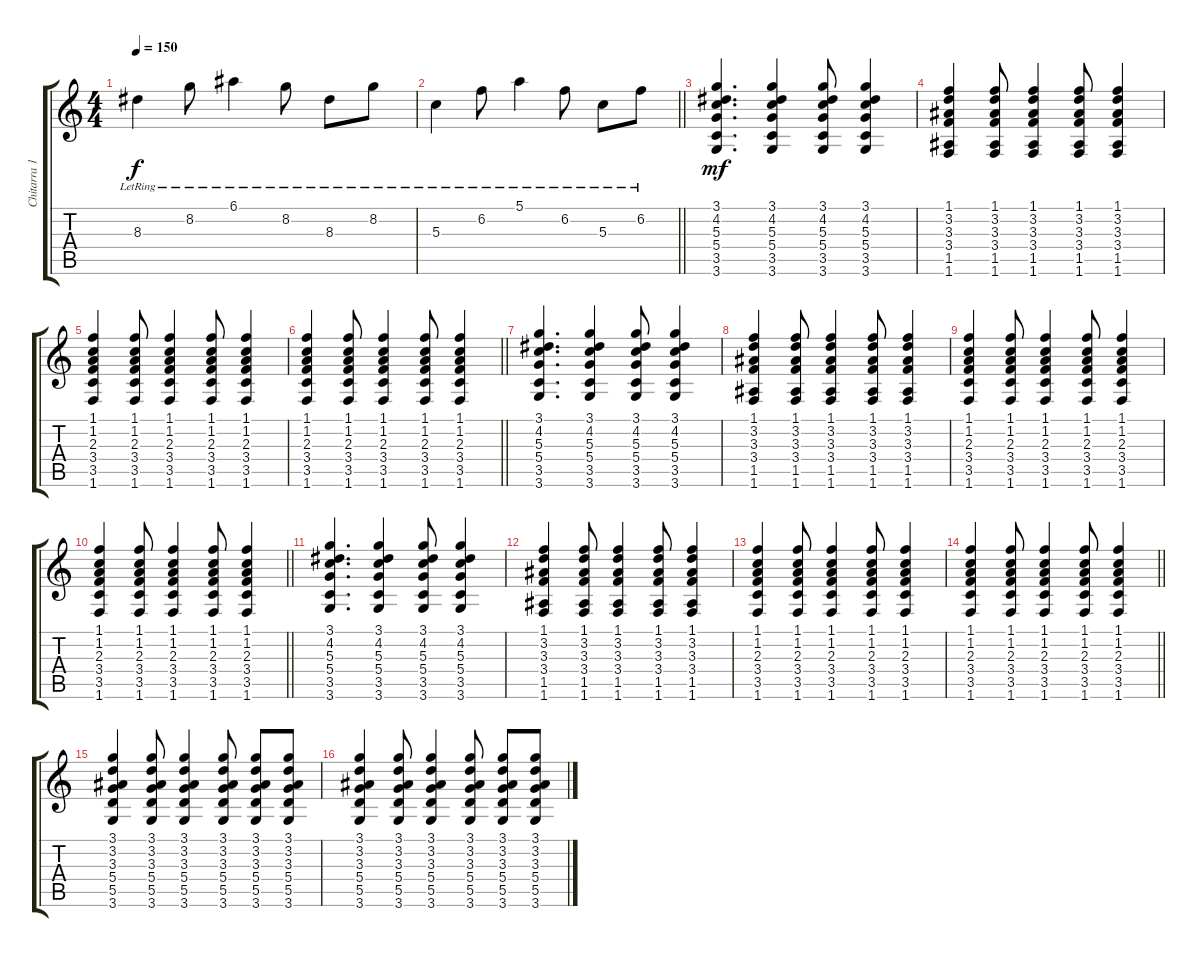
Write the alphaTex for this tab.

\track ("Chitarra 1" "Chitarra 1") {instrument acousticguitarsteel}
\staff {score tabs}
\tuning (E4 B3 G3 D3 A2 E2) {hide}
\ts (4 4)
\tempo 150
\clef g2
\ks c
8.3{lr}.4{dy f} 8.2{lr}.8 6.1{lr}.4 8.2{lr}.8 8.3{lr}.8 8.2{lr}.8 |
\barLineRight lightlight
5.3{lr}.4 6.2{lr}.8 5.1{lr}.4 6.2{lr}.8 5.3{lr}.8 6.2{lr}.8 |
(3.1 4.2 5.3 5.4 3.5 3.6).4{d dy mf} (3.1 4.2 5.3 5.4 3.5 3.6).4 (3.1 4.2 5.3 5.4 3.5 3.6).8 (3.1 4.2 5.3 5.4 3.5 3.6).4 |
(1.1 3.2 3.3 3.4 1.5 1.6).4 (1.1 3.2 3.3 3.4 1.5 1.6).8 (1.1 3.2 3.3 3.4 1.5 1.6).4 (1.1 3.2 3.3 3.4 1.5 1.6).8 (1.1 3.2 3.3 3.4 1.5 1.6).4 |
(1.1 1.2 2.3 3.4 3.5 1.6).4 (1.1 1.2 2.3 3.4 3.5 1.6).8 (1.1 1.2 2.3 3.4 3.5 1.6).4 (1.1 1.2 2.3 3.4 3.5 1.6).8 (1.1 1.2 2.3 3.4 3.5 1.6).4 |
\barLineRight lightlight
(1.1 1.2 2.3 3.4 3.5 1.6).4 (1.1 1.2 2.3 3.4 3.5 1.6).8 (1.1 1.2 2.3 3.4 3.5 1.6).4 (1.1 1.2 2.3 3.4 3.5 1.6).8 (1.1 1.2 2.3 3.4 3.5 1.6).4 |
(3.1 4.2 5.3 5.4 3.5 3.6).4{d} (3.1 4.2 5.3 5.4 3.5 3.6).4 (3.1 4.2 5.3 5.4 3.5 3.6).8 (3.1 4.2 5.3 5.4 3.5 3.6).4 |
(1.1 3.2 3.3 3.4 1.5 1.6).4 (1.1 3.2 3.3 3.4 1.5 1.6).8 (1.1 3.2 3.3 3.4 1.5 1.6).4 (1.1 3.2 3.3 3.4 1.5 1.6).8 (1.1 3.2 3.3 3.4 1.5 1.6).4 |
(1.1 1.2 2.3 3.4 3.5 1.6).4 (1.1 1.2 2.3 3.4 3.5 1.6).8 (1.1 1.2 2.3 3.4 3.5 1.6).4 (1.1 1.2 2.3 3.4 3.5 1.6).8 (1.1 1.2 2.3 3.4 3.5 1.6).4 |
\barLineRight lightlight
(1.1 1.2 2.3 3.4 3.5 1.6).4 (1.1 1.2 2.3 3.4 3.5 1.6).8 (1.1 1.2 2.3 3.4 3.5 1.6).4 (1.1 1.2 2.3 3.4 3.5 1.6).8 (1.1 1.2 2.3 3.4 3.5 1.6).4 |
(3.1 4.2 5.3 5.4 3.5 3.6).4{d} (3.1 4.2 5.3 5.4 3.5 3.6).4 (3.1 4.2 5.3 5.4 3.5 3.6).8 (3.1 4.2 5.3 5.4 3.5 3.6).4 |
(1.1 3.2 3.3 3.4 1.5 1.6).4 (1.1 3.2 3.3 3.4 1.5 1.6).8 (1.1 3.2 3.3 3.4 1.5 1.6).4 (1.1 3.2 3.3 3.4 1.5 1.6).8 (1.1 3.2 3.3 3.4 1.5 1.6).4 |
(1.1 1.2 2.3 3.4 3.5 1.6).4 (1.1 1.2 2.3 3.4 3.5 1.6).8 (1.1 1.2 2.3 3.4 3.5 1.6).4 (1.1 1.2 2.3 3.4 3.5 1.6).8 (1.1 1.2 2.3 3.4 3.5 1.6).4 |
\barLineRight lightlight
(1.1 1.2 2.3 3.4 3.5 1.6).4 (1.1 1.2 2.3 3.4 3.5 1.6).8 (1.1 1.2 2.3 3.4 3.5 1.6).4 (1.1 1.2 2.3 3.4 3.5 1.6).8 (1.1 1.2 2.3 3.4 3.5 1.6).4 |
(3.1 3.2 3.3 5.4 5.5 3.6).4 (3.1 3.2 3.3 5.4 5.5 3.6).8 (3.1 3.2 3.3 5.4 5.5 3.6).4 (3.1 3.2 3.3 5.4 5.5 3.6).8 (3.1 3.2 3.3 5.4 5.5 3.6).8 (3.1 3.2 3.3 5.4 5.5 3.6).8 |
(3.1 3.2 3.3 5.4 5.5 3.6).4 (3.1 3.2 3.3 5.4 5.5 3.6).8 (3.1 3.2 3.3 5.4 5.5 3.6).4 (3.1 3.2 3.3 5.4 5.5 3.6).8 (3.1 3.2 3.3 5.4 5.5 3.6).8 (3.1 3.2 3.3 5.4 5.5 3.6).8
